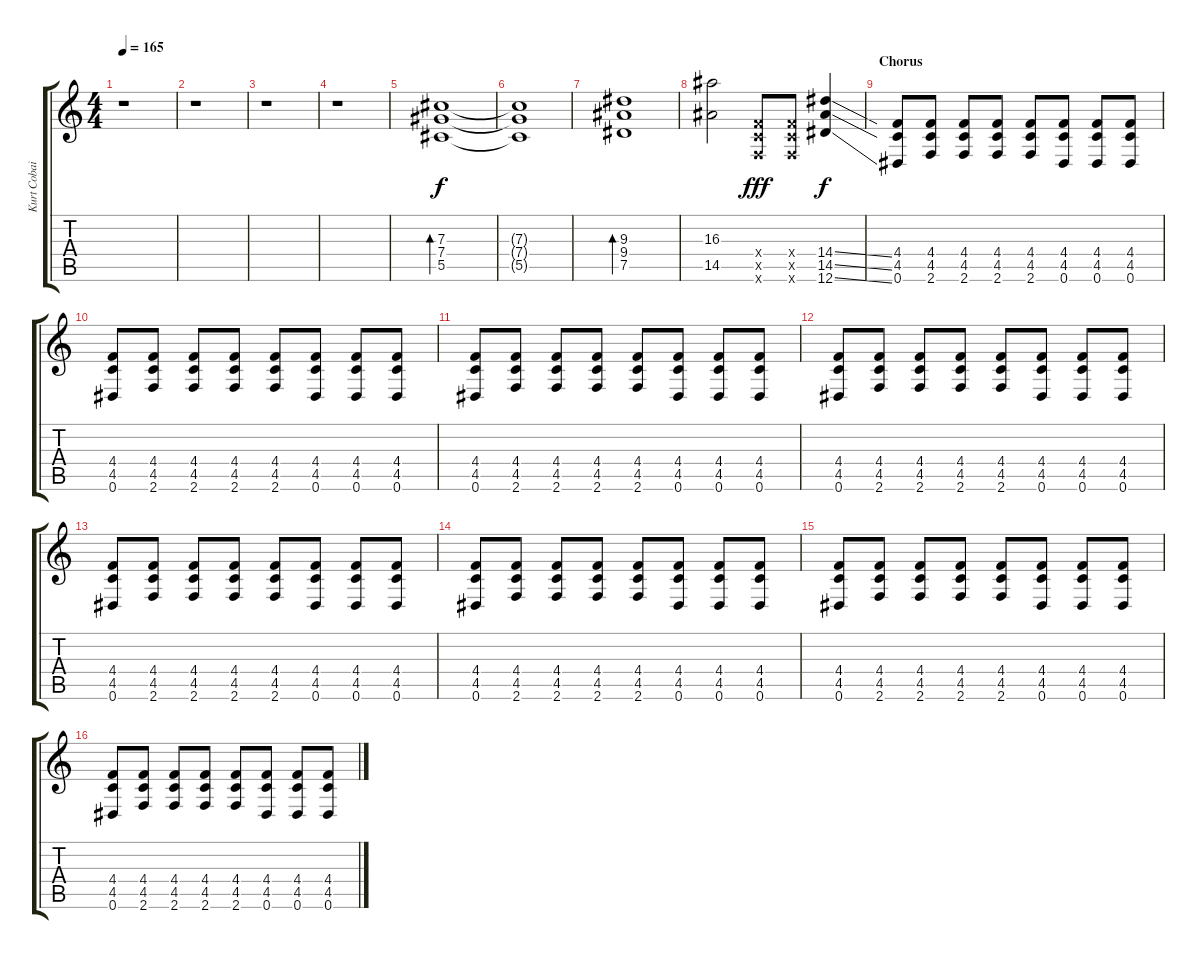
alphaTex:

\track ("Kurt Cobain Dist. 2" "Kurt Cobai") {instrument distortionguitar}
\staff {score tabs}
\tuning (Eb4 Bb3 Gb3 Db3 Ab2 Eb2) {hide}
\ts (4 4)
\tempo 165
\clef g2
\ks c
r.1{dy f} |
r.1 |
r.1 |
r.1 |
(7.3 7.4 5.5).1{bd 480} |
(7.3{t} 7.4{t} 5.5{t}).1 |
(9.3 9.4 7.5).1{bd 480} |
(16.3 14.5).2 (4.4{x} 4.5{x} 2.6{x}).8{dy fff} (4.4{x} 4.5{x} 2.6{x}).8 (14.4{ss} 14.5{ss} 12.6{ss}).4{dy f} |
\section ("" "Chorus")
(4.4 4.5 0.6).8 (4.4 4.5 2.6).8 (4.4 4.5 2.6).8 (4.4 4.5 2.6).8 (4.4 4.5 2.6).8 (4.4 4.5 0.6).8 (4.4 4.5 0.6).8 (4.4 4.5 0.6).8 |
(4.4 4.5 0.6).8 (4.4 4.5 2.6).8 (4.4 4.5 2.6).8 (4.4 4.5 2.6).8 (4.4 4.5 2.6).8 (4.4 4.5 0.6).8 (4.4 4.5 0.6).8 (4.4 4.5 0.6).8 |
(4.4 4.5 0.6).8 (4.4 4.5 2.6).8 (4.4 4.5 2.6).8 (4.4 4.5 2.6).8 (4.4 4.5 2.6).8 (4.4 4.5 0.6).8 (4.4 4.5 0.6).8 (4.4 4.5 0.6).8 |
(4.4 4.5 0.6).8 (4.4 4.5 2.6).8 (4.4 4.5 2.6).8 (4.4 4.5 2.6).8 (4.4 4.5 2.6).8 (4.4 4.5 0.6).8 (4.4 4.5 0.6).8 (4.4 4.5 0.6).8 |
(4.4 4.5 0.6).8 (4.4 4.5 2.6).8 (4.4 4.5 2.6).8 (4.4 4.5 2.6).8 (4.4 4.5 2.6).8 (4.4 4.5 0.6).8 (4.4 4.5 0.6).8 (4.4 4.5 0.6).8 |
(4.4 4.5 0.6).8 (4.4 4.5 2.6).8 (4.4 4.5 2.6).8 (4.4 4.5 2.6).8 (4.4 4.5 2.6).8 (4.4 4.5 0.6).8 (4.4 4.5 0.6).8 (4.4 4.5 0.6).8 |
(4.4 4.5 0.6).8 (4.4 4.5 2.6).8 (4.4 4.5 2.6).8 (4.4 4.5 2.6).8 (4.4 4.5 2.6).8 (4.4 4.5 0.6).8 (4.4 4.5 0.6).8 (4.4 4.5 0.6).8 |
(4.4 4.5 0.6).8 (4.4 4.5 2.6).8 (4.4 4.5 2.6).8 (4.4 4.5 2.6).8 (4.4 4.5 2.6).8 (4.4 4.5 0.6).8 (4.4 4.5 0.6).8 (4.4 4.5 0.6).8
